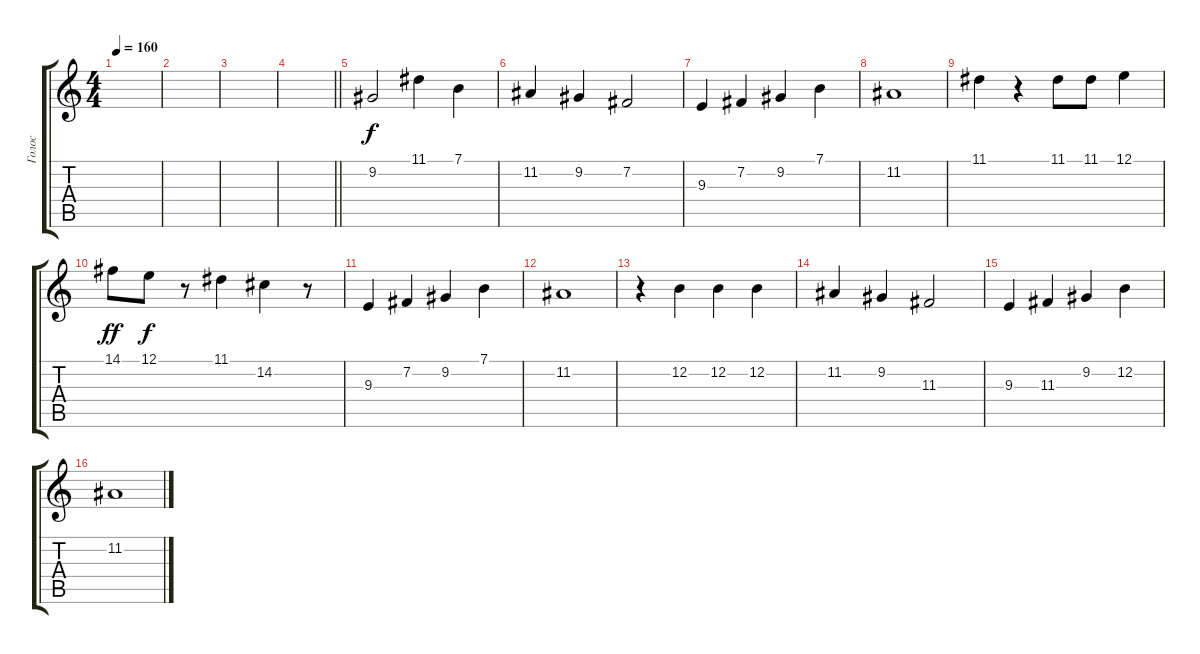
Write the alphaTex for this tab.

\track ("Голос" "Голос") {instrument stringensemble1}
\staff {score tabs}
\tuning (E4 B3 G3 D3 A2 E2) {hide}
\ts (4 4)
\tempo 160
\clef g2
\ks c
|
|
|
\barLineRight lightlight
|
9.2.2 11.1.4 7.1.4 |
11.2.4 9.2.4 7.2.2 |
9.3.4 7.2.4 9.2.4 7.1.4 |
11.2.1 |
11.1.4 r.4 11.1.8 11.1.8 12.1.4 |
14.1.8{dy ff} 12.1.8{dy f} r.8 11.1.4 14.2.4 r.8 |
9.3.4 7.2.4 9.2.4 7.1.4 |
11.2.1 |
r.4 12.2.4 12.2.4 12.2.4 |
11.2.4 9.2.4 11.3.2 |
9.3.4 11.3.4 9.2.4 12.2.4 |
11.2.1
